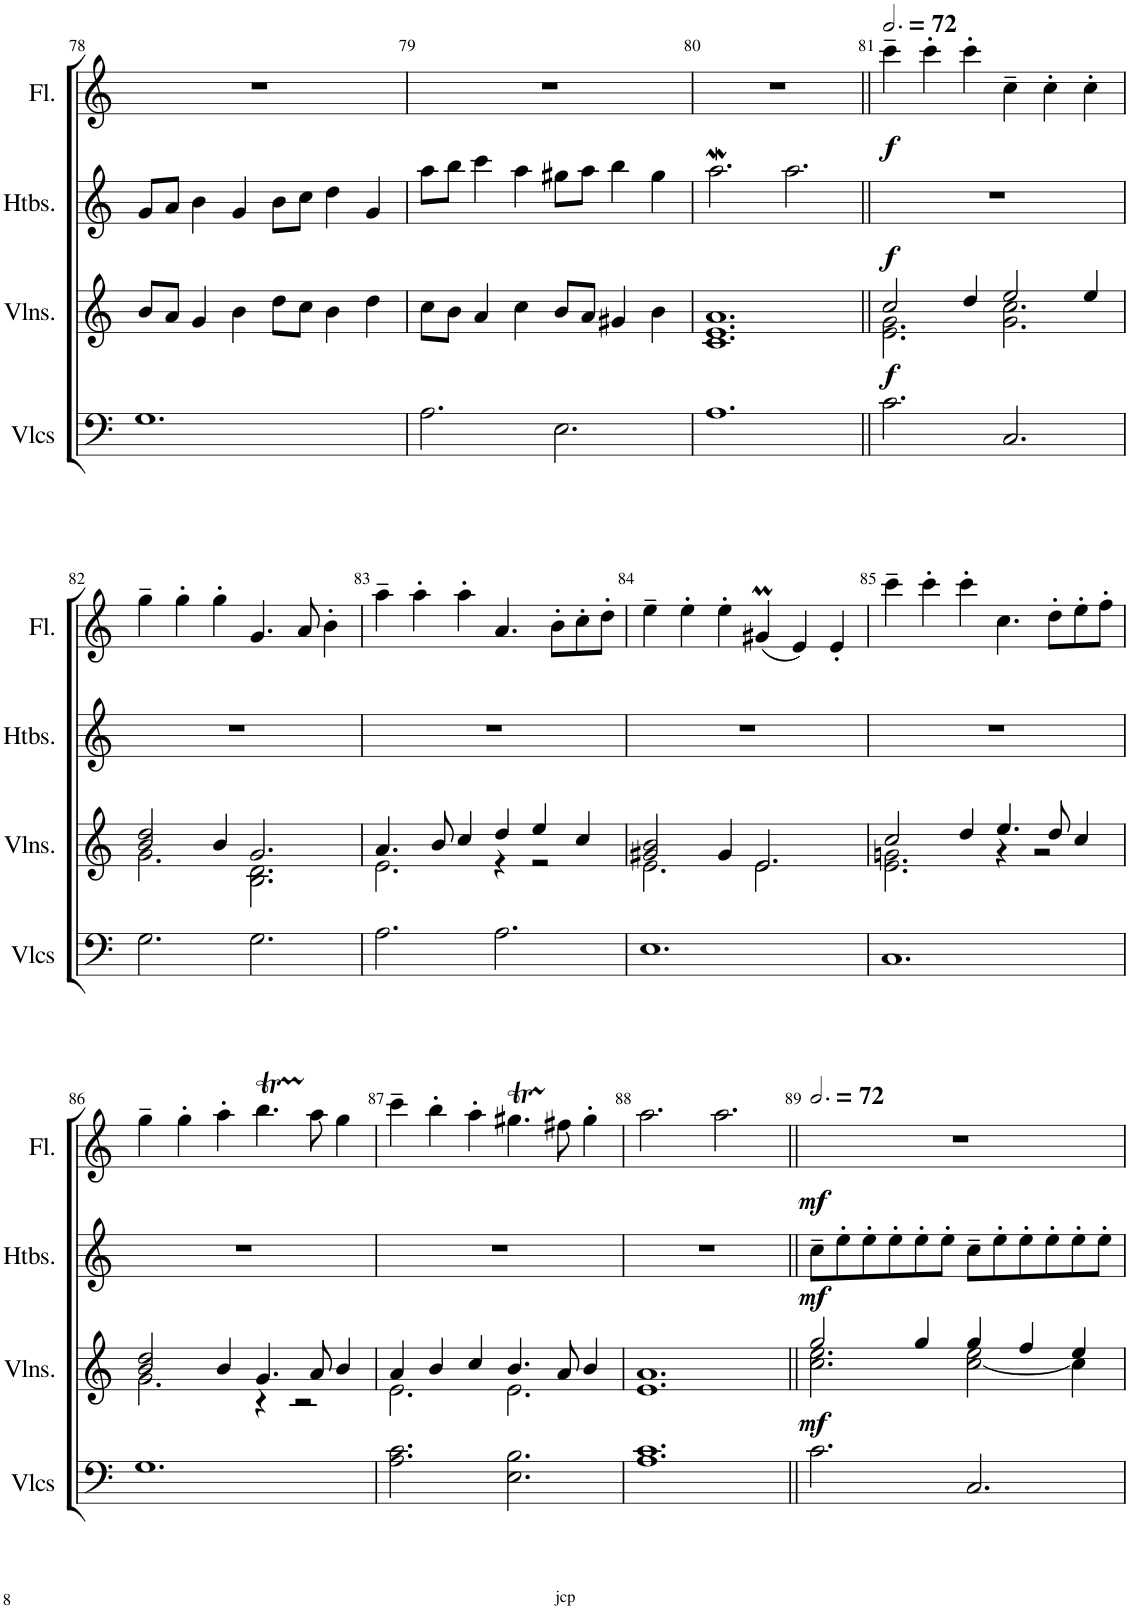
**kern	**kern	**dynam	**kern	**dynam	**kern	**dynam
*part4	*part3	*part3	*part2	*part2	*part1	*part1
*staff4	*staff3	*staff3	*staff2	*staff2	*staff1	*staff1
*I"Violoncelles	*I"Violons	*	*I"Hautbois	*	*I"Flûte	*
*I'Vlcs	*I'Vlns.	*	*I'Htbs.	*	*I'Fl.	*
!!LO:PB:g=z
*clefF4	*clefG2	*	*clefG2	*	*clefG2	*
*k[]	*k[]	*	*k[]	*	*k[]	*
*M6/4	*M6/4	*	*M6/4	*	*M6/4	*
=78	=78	=78	=78	=78	=78	=78
1.G	8b/L	.	8g/L	.	1.r	.
.	8a/J	.	8a/J	.	.	.
.	4g/	.	4b\	.	.	.
.	4b\	.	4g/	.	.	.
.	8dd\L	.	8b\L	.	.	.
.	8cc\J	.	8cc\J	.	.	.
.	4b\	.	4dd\	.	.	.
.	4dd\	.	4g/	.	.	.
=79	=79	=79	=79	=79	=79	=79
2.A\	8cc\L	.	8aa\L	.	1.r	.
.	8b\J	.	8bb\J	.	.	.
.	4a/	.	4ccc\	.	.	.
.	4cc\	.	4aa\	.	.	.
2.E\	8b/L	.	8gg#X\L	.	.	.
.	8a/J	.	8aa\J	.	.	.
.	4g#X/	.	4bb\	.	.	.
.	4b\	.	4gg#\	.	.	.
=80	=80	=80	=80	=80	=80	=80
1.A	1.c 1.e 1.a	.	2.aaW\	.	1.r	.
.	.	.	2.aa\	.	.	.
=81||	=81||	=81||	=81||	=81||	=81||	=81||
*	*	*	*	*	*MM216	*
*	*^	*	*	*	*	*
!	!	!	!LO:DY:b	!	!LO:DY:b	!	!LO:DY:b
2.c\	2cc/	2.e\ 2.g\	f	1.r	f	4ccc~\	f
.	.	.	.	.	.	4ccc'\	.
.	4dd/	.	.	.	.	4ccc'\	.
2.C/	2ee/	2.g\ 2.cc\	.	.	.	4cc~\	.
.	.	.	.	.	.	4cc'\	.
.	4ee/	.	.	.	.	4cc'\	.
!!LO:LB:g=z
=82	=82	=82	=82	=82	=82	=82	=82
2.G\	2b/ 2dd/	2.g\	.	1.r	.	4gg~\	.
.	.	.	.	.	.	4gg'\	.
.	4b/	.	.	.	.	4gg'\	.
2.G\	2.g/	2.B\ 2.d\	.	.	.	4.g/	.
.	.	.	.	.	.	8a/	.
.	.	.	.	.	.	4b'\	.
=83	=83	=83	=83	=83	=83	=83	=83
2.A\	4.a/	2.e\	.	1.r	.	4aa~\	.
.	.	.	.	.	.	4aa'\	.
.	8b/	.	.	.	.	.	.
.	4cc/	.	.	.	.	4aa'\	.
2.A\	4dd/	4r	.	.	.	4.a/	.
.	4ee/	2r	.	.	.	.	.
.	.	.	.	.	.	8b'\L	.
.	4cc/	.	.	.	.	8cc'\	.
.	.	.	.	.	.	8dd'\J	.
=84	=84	=84	=84	=84	=84	=84	=84
1.E	2g#X/ 2b/	2.e\	.	1.r	.	4ee~\	.
.	.	.	.	.	.	4ee'\	.
.	4g#/	.	.	.	.	4ee'\	.
.	2.e/	2.e\	.	.	.	(4g#Xm/	.
.	.	.	.	.	.	4e/)	.
.	.	.	.	.	.	4e'/	.
=85	=85	=85	=85	=85	=85	=85	=85
1.C	2cc/	2.e\ 2.gn\	.	1.r	.	4ccc~\	.
.	.	.	.	.	.	4ccc'\	.
.	4dd/	.	.	.	.	4ccc'\	.
.	4.ee/	4r	.	.	.	4.cc\	.
.	.	2r	.	.	.	.	.
.	8dd/	.	.	.	.	8dd'\L	.
.	4cc/	.	.	.	.	8ee'\	.
.	.	.	.	.	.	8ff'\J	.
!!LO:LB:g=z
=86	=86	=86	=86	=86	=86	=86	=86
1.G	2b/ 2dd/	2.g\	.	1.r	.	4gg~\	.
.	.	.	.	.	.	4gg'\	.
.	4b/	.	.	.	.	4aa'\	.
.	4.g/	4r	.	.	.	4.bbt\	.
.	.	2r	.	.	.	.	.
.	8a/	.	.	.	.	8aa\	.
.	4b/	.	.	.	.	4gg\	.
=87	=87	=87	=87	=87	=87	=87	=87
2.A\ 2.c\	4a/	2.e\	.	1.r	.	4ccc~\	.
.	4b/	.	.	.	.	4bb'\	.
.	4cc/	.	.	.	.	4aa'\	.
2.E\ 2.B\	4.b/	2.e\	.	.	.	4.gg#Xt\	.
.	8a/	.	.	.	.	8ff#X\	.
.	4b/	.	.	.	.	4gg#'\	.
*	*v	*v	*	*	*	*	*
=88	=88	=88	=88	=88	=88	=88
1.A 1.c	1.e 1.a	.	1.r	.	2.aa\	.
.	.	.	.	.	2.aa\	.
=89||	=89||	=89||	=89||	=89||	=89||	=89||
*	*	*	*	*	*MM216	*
*	*^	*	*	*	*	*
!	!	!	!LO:DY:b	!	!	!	!
!	!	!	!LO:DY:n=1:a	!	!	!	!LO:DY:b
2.c\	2gg/	2.cc\ 2.ee\	mf mf	8cc~\L	.	1.r	mf
.	.	.	.	8ee'\	.	.	.
.	.	.	.	8ee'\	.	.	.
.	.	.	.	8ee'\	.	.	.
.	4gg/	.	.	8ee'\	.	.	.
.	.	.	.	8ee'\J	.	.	.
2.C/	4gg/	[2cc\ 2ee\	.	8cc~\L	.	.	.
.	.	.	.	8ee'\	.	.	.
.	4ff/	.	.	8ee'\	.	.	.
.	.	.	.	8ee'\	.	.	.
.	4ee/	4cc\]	.	8ee'\	.	.	.
.	.	.	.	8ee'\J	.	.	.
*	*v	*v	*	*	*	*	*
=	=	=	=	=	=	=
*-	*-	*-	*-	*-	*-	*-
